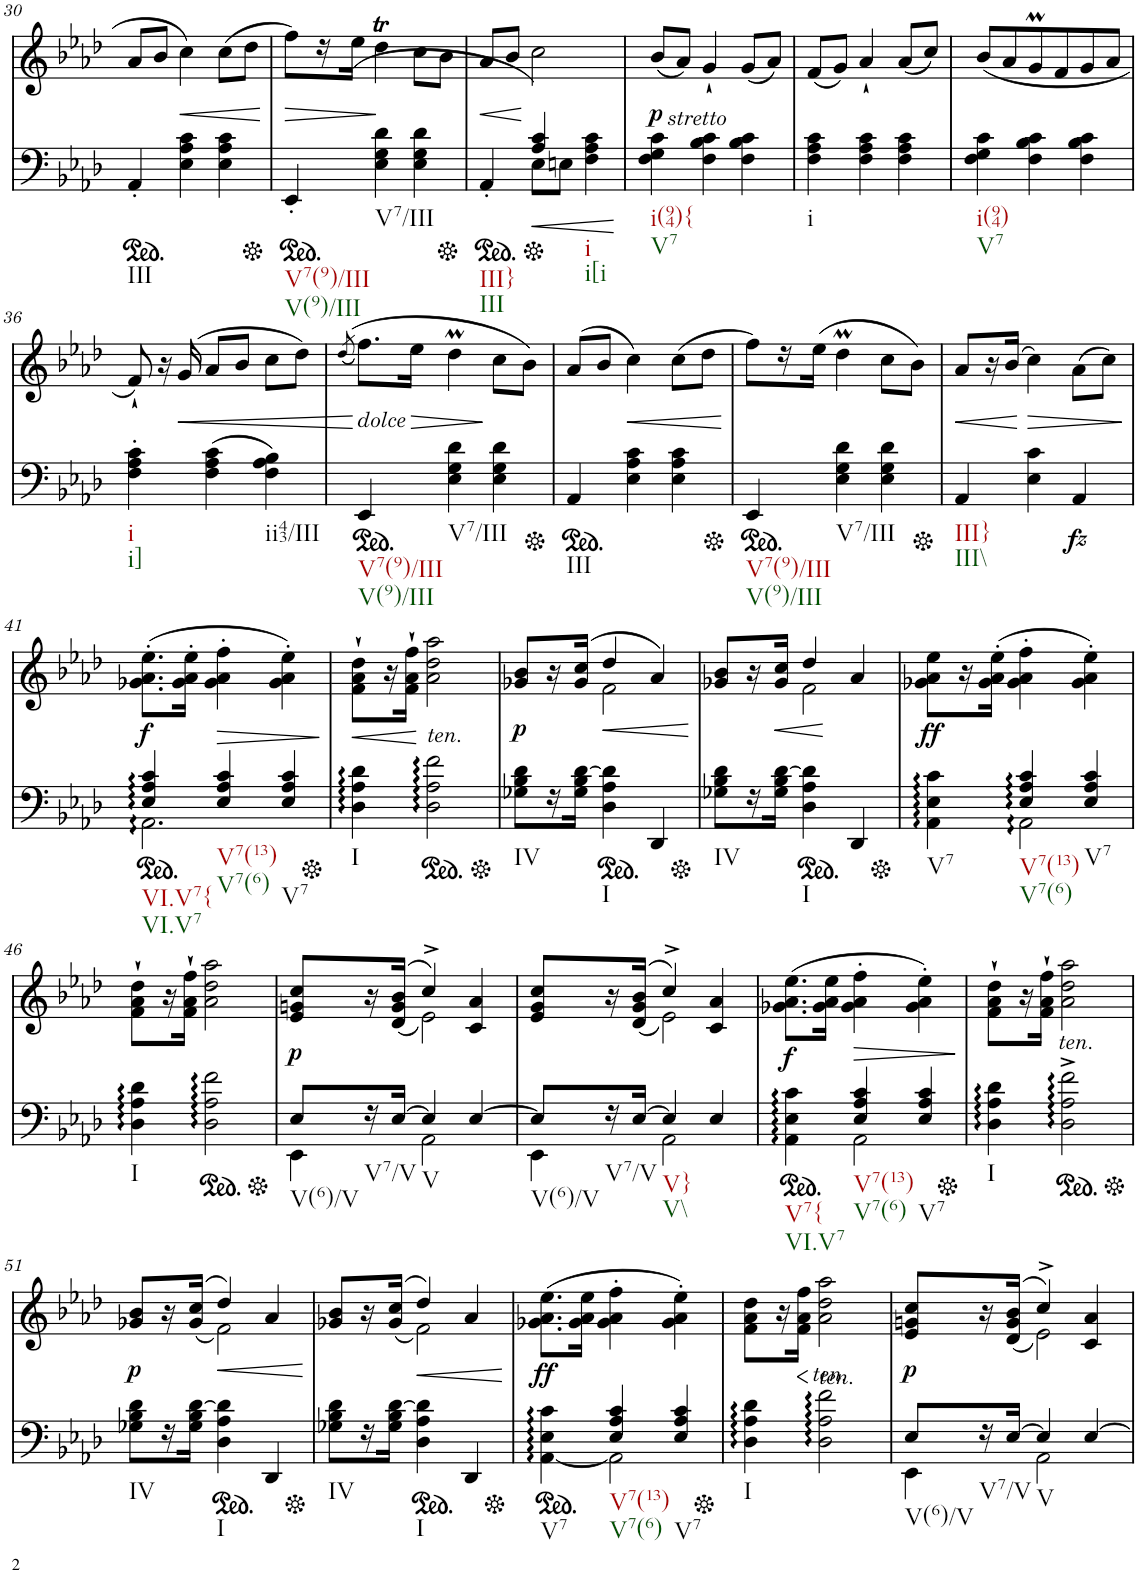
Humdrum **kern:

**kern	**dynam	**kern	**dynam
*part2	*part2	*part1	*part1
*staff2	*staff2	*staff1	*staff1
*I"piano	*	*I"piano	*
*I'Pno	*	*I'Pno	*
!!LO:PB:g=z
*clefF4	*	*clefG2	*
*k[b-e-a-d-]	*	*k[b-e-a-d-]	*
*f:	*	*f:	*
*M3/4	*	*M3/4	*
*ped	*	*	*
=30	=30	=30	=30
!LO:TX:b:t=III	!	!	!
4AA-'/	.	8a-/L	.
.	.	8b-/J	.
!	!	!	!LO:HP:b
4E-\ 4A-\ 4c\	.	4cc\	<
4E-\ 4A-\ 4c\	.	(8cc\L	.
.	.	8dd-\J	.
.	.	.	[
=31	=31	=31	=31
*Xped	*	*	*
*ped	*	*	*
!LO:TX:b:t=V7(9)/III	!	!	!
!LO:TX:b:t=V(9)/III	!	!	!
!	!	!	!LO:HP:b
4EE-'/	.	8ff\L)	>
.	.	16r	.
.	.	(16ee-\JJ	.
!LO:TX:b:t=V7/III	!	!	!
4E-\ 4G\ 4d-\	.	4dd-T\	]
4E-\ 4G\ 4d-\	.	8cc\L	.
.	.	8b-\J	.
=32	=32	=32	=32
*Xped	*	*	*
*ped	*	*	*
*^	*	*	*
!LO:TX:b:t=III}	!	!	!	!
!LO:TX:b:t=III	!	!	!	!
!	!	!	!	!LO:HP:b
4AA-'/	4ryy	.	8a-/L	<
.	.	.	8b-/J	.
*Xped	*	*	*	*
!	!	!LO:HP:b	!	!
4A-/ 4c/	8E-\L	<	2cc\)	[
.	8En\J	.	.	.
!LO:TX:b:t=i	!	!	!	!
!LO:TX:b:t=i[i	!	!	!	!
4ryy	4F\ 4A-\ 4c\	.	.	.
*v	*v	*	*	*
.	[	.	.
=33	=33	=33	=33
!	!	!LO:TX:b:i:t=stretto	!
!LO:TX:b:t=i(94){	!	!	!
!LO:TX:b:t=V7	!	!	!
!	!	!	!LO:DY:b
4F\ 4G\ 4c\	.	(8b-/L	p
.	.	8a-/J)	.
4F\ 4B-\ 4c\	.	4g`/	.
4F\ 4B-\ 4c\	.	(8g/L	.
.	.	8a-/J)	.
=34	=34	=34	=34
!LO:TX:b:t=i	!	!	!
4F\ 4A-\ 4c\	.	(8f/L	.
.	.	8g/J)	.
4F\ 4A-\ 4c\	.	4a-`/	.
4F\ 4A-\ 4c\	.	(8a-/L	.
.	.	8cc/J)	.
=35	=35	=35	=35
!LO:TX:b:t=i(94)	!	!	!
!LO:TX:b:t=V7	!	!	!
4F\ 4G\ 4c\	.	(8b-/L	.
.	.	8a-/	.
4F\ 4B-\ 4c\	.	8gm/	.
.	.	8f/	.
4F\ 4B-\ 4c\	.	8g/	.
.	.	8a-/J	.
!!LO:LB:g=z
=36	=36	=36	=36
!LO:TX:b:t=i	!	!	!
!LO:TX:b:t=i]	!	!	!
4F\' 4A-\' 4c\'	.	8f`/)	.
.	.	16r	.
!	!	!	!LO:HP:b
.	.	(16g/	<
(4F\ 4A-\ 4c\	.	8a-/L	.
.	.	8b-/J	.
!LO:TX:b:t=ii43/III	!	!	!
4F\ 4A-\ 4B-\)	.	8cc\L	.
.	.	8dd-\J)	.
.	.	.	[
=37	=37	=37	=37
.	.	((8qdd-/	.
*ped	*	*	*
!	!	!LO:TX:b:i:t=dolce	!
!LO:TX:b:t=V7(9)/III	!	!	!
!LO:TX:b:t=V(9)/III	!	!	!
4EE-/	.	8.ff\L)	.
.	.	16ee-\Jk	.
!LO:TX:b:t=V7/III	!	!	!
4E-\ 4G\ 4d-\	.	4dd-M\	.
4E-\ 4G\ 4d-\	.	8cc\L	.
.	.	8b-\J)	.
=38	=38	=38	=38
*Xped	*	*	*
*ped	*	*	*
!LO:TX:b:t=III	!	!	!
4AA-/	.	(8a-/L	.
.	.	8b-/J	.
!	!	!	!LO:HP:b
4E-\ 4A-\ 4c\	.	4cc\)	<
4E-\ 4A-\ 4c\	.	(8cc\L	.
.	.	8dd-\J	.
.	.	.	[
=39	=39	=39	=39
*Xped	*	*	*
*ped	*	*	*
!LO:TX:b:t=V7(9)/III	!	!	!
!LO:TX:b:t=V(9)/III	!	!	!
4EE-/	.	8ff\L)	.
.	.	16r	.
.	.	(16ee-\JJ	.
!LO:TX:b:t=V7/III	!	!	!
4E-\ 4G\ 4d-\	.	4dd-M\	.
4E-\ 4G\ 4d-\	.	8cc\L	.
.	.	8b-\J)	.
=40	=40	=40	=40
*Xped	*	*	*
!LO:TX:b:t=III}	!	!	!
!LO:TX:b:t=III\\	!	!	!
!	!	!	!LO:HP:b
4AA-/	.	8a-/L	<
.	.	16r	.
.	.	(16b-/JJ	.
!	!	!	!LO:HP:n=1:b
4E-\ 4c\	.	4cc\)	[ >
!	!LO:DY:b	!	!
4AA-/	fz	(8a-\L	.
.	.	8cc\J)	.
.	.	.	]
!!LO:LB:g=z
=41	=41	=41	=41
*ped	*	*	*
*^	*	*	*
!LO:TX:b:t=VI.V7{	!	!	!	!
!LO:TX:b:t=VI.V7	!	!	!	!
!	!	!	!	!LO:DY:b
4E-/ 4A-/ 4c/	2.AA-::\	.	(8.g-X\' 8.a-\' 8.ee-\'L	f
.	.	.	16g-\' 16a-\' 16ee-\'Jk	.
!LO:TX:b:t=V7(13)	!	!	!	!
!LO:TX:b:t=V7(6)	!	!	!	!
!	!	!	!	!LO:HP:b
4E-/ 4A-/ 4c/	.	.	4g-\' 4a-\' 4ff\'	>
!LO:TX:b:t=V7	!	!	!	!
4E-/ 4A-/ 4c/	.	.	4g-\' 4a-\' 4ee-\')	.
*v	*v	*	*	*
.	.	.	]
=42	=42	=42	=42
*Xped	*	*	*
!LO:TX:b:t=I	!	!	!
!	!	!	!LO:HP:b
4D-\ 4A-\ 4d-\	.	8f\` 8a-\` 8dd-\`L	<
.	.	16r	.
.	.	16f\` 16a-\` 16ff\`JJ	.
*ped	*	*	*
!	!	!LO:TX:b:i:t=ten.	!
2D-\ 2A-\ 2f\	.	2a-\ 2dd-\ 2aa-\	[
=43	=43	=43	=43
*Xped	*	*	*
*	*	*^	*
!LO:TX:b:t=IV	!	!	!	!
!	!	!	!	!LO:DY:b
8G-X\ 8B-\ 8d-\L	.	8g-X/ 8b-/L	4ryy	p
16r	.	16r	.	.
16G-\ 16B-\ [16d-\JJ	.	(16g-/ 16cc/JJ	.	.
*ped	*	*	*	*
!LO:TX:b:t=I	!	!	!	!
!	!	!	!	!LO:HP:b
4D-\ 4A-\ 4d-\]	.	4dd-/	2f\	<
4DD-/	.	4a-/)	.	.
*	*	*v	*v	*
.	.	.	[
=44	=44	=44	=44
*Xped	*	*	*
*	*	*^	*
!LO:TX:b:t=IV	!	!	!	!
8G-X\ 8B-\ 8d-\L	.	8g-X/ 8b-/L	4ryy	.
16r	.	16r	.	.
!	!	!	!	!LO:HP:b
16G-\ 16B-\ [16d-\JJ	.	16g-/ 16cc/JJ	.	<
*ped	*	*	*	*
!LO:TX:b:t=I	!	!	!	!
4D-\ 4A-\ 4d-\]	.	4dd-/	2f\	.
4DD-/	.	4a-/	.	[
*	*	*v	*v	*
=45	=45	=45	=45
*Xped	*	*	*
*^	*	*	*
!LO:TX:b:t=V7	!	!	!	!
!	!	!	!	!LO:DY:b
4ryy	4AA-\ 4E-\ 4c\	.	8g-X\ 8a-\ 8ee-\L	ff
.	.	.	16r	.
.	.	.	(16g-\' 16a-\' 16ee-\'JJ	.
!LO:TX:b:t=V7(13)	!	!	!	!
!LO:TX:b:t=V7(6)	!	!	!	!
4E-/ 4A-/ 4c/	2AA-::\	.	4g-\' 4a-\' 4ff\'	.
!LO:TX:b:t=V7	!	!	!	!
4E-/ 4A-/ 4c/	.	.	4g-\' 4a-\' 4ee-\')	.
*v	*v	*	*	*
!!LO:LB:g=z
=46	=46	=46	=46
!LO:TX:b:t=I	!	!	!
4D-\ 4A-\ 4d-\	.	8f\` 8a-\` 8dd-\`L	.
.	.	16r	.
.	.	16f\` 16a-\` 16ff\`JJ	.
*ped	*	*	*
2D-\ 2A-\ 2f\	.	2a-\ 2dd-\ 2aa-\	.
=47	=47	=47	=47
*Xped	*	*	*
*^	*	*^	*
!LO:TX:b:t=V(6)/V	!	!	!	!	!
!	!	!	!	!	!LO:DY:b
8E-/L	4EE-\	.	8e-/ 8gn/ 8cc/L	4ryy	p
!LO:TX:b:t=V7/V	!	!	!	!	!
16r	.	.	16r	.	.
[16E-/JJ	.	.	((16d-/ 16g/ 16b-/JJ	.	.
!LO:TX:b:t=V	!	!	!	!	!
4E-/]	2AA-\	.	4cc^/)	2e-\)	.
[4E-/	.	.	4c/ 4a-/	.	.
=48	=48	=48	=48	=48	=48
!LO:TX:b:t=V(6)/V	!	!	!	!	!
8E-/L]	4EE-\	.	8e-/ 8g/ 8cc/L	4ryy	.
!LO:TX:b:t=V7/V	!	!	!	!	!
16r	.	.	16r	.	.
[16E-/JJ	.	.	((16d-/ 16g/ 16b-/JJ	.	.
!LO:TX:b:t=V}	!	!	!	!	!
!LO:TX:b:t=V\\	!	!	!	!	!
4E-/]	2AA-\	.	4cc^/)	2e-\)	.
4E-/	.	.	4c/ 4a-/	.	.
*	*	*	*v	*v	*
=49	=49	=49	=49	=49
*ped	*	*	*	*
!LO:TX:b:t=V7{	!	!	!	!
!LO:TX:b:t=VI.V7	!	!	!	!
!	!	!	!	!LO:DY:b
4ryy	4AA-\ 4E-\ 4c\	.	(8.g-X\ 8.a-\ 8.ee-\L	f
.	.	.	16g-\ 16a-\ 16ee-\Jk	.
!LO:TX:b:t=V7(13)	!	!	!	!
!LO:TX:b:t=V7(6)	!	!	!	!
!	!	!	!	!LO:HP:b
4E-/ 4A-/ 4c/	2AA-\	.	4g-\' 4a-\' 4ff\'	>
!LO:TX:b:t=V7	!	!	!	!
4E-/ 4A-/ 4c/	.	.	4g-\' 4a-\' 4ee-\')	.
*v	*v	*	*	*
.	.	.	]
=50	=50	=50	=50
*Xped	*	*	*
!LO:TX:b:t=I	!	!	!
4D-\ 4A-\ 4d-\	.	8f\` 8a-\` 8dd-\`L	.
.	.	16r	.
.	.	16f\` 16a-\` 16ff\`JJ	.
*ped	*	*	*
!	!	!LO:TX:b:i:t=ten.	!
2D-\^ 2A-\^ 2f\^	.	2a-\ 2dd-\ 2aa-\	.
!!LO:LB:g=z
=51	=51	=51	=51
*Xped	*	*	*
*	*	*^	*
!LO:TX:b:t=IV	!	!	!	!
!	!	!	!	!LO:DY:b
8G-X\ 8B-\ 8d-\L	.	8g-X/ 8b-/L	4ryy	p
16r	.	16r	.	.
16G-\ 16B-\ [16d-\JJ	.	((16g-/ 16cc/JJ	.	.
*ped	*	*	*	*
!LO:TX:b:t=I	!	!	!	!
!	!	!	!	!LO:HP:b
4D-\ 4A-\ 4d-\]	.	4dd-/)	2f\)	<
4DD-/	.	4a-/	.	.
*	*	*v	*v	*
.	.	.	[
=52	=52	=52	=52
*Xped	*	*	*
*	*	*^	*
!LO:TX:b:t=IV	!	!	!	!
8G-X\ 8B-\ 8d-\L	.	8g-X/ 8b-/L	4ryy	.
16r	.	16r	.	.
16G-\ 16B-\ [16d-\JJ	.	((16g-/ 16cc/JJ	.	.
*ped	*	*	*	*
!LO:TX:b:t=I	!	!	!	!
!	!	!	!	!LO:HP:b
4D-\ 4A-\ 4d-\]	.	4dd-/)	2f\)	<
4DD-/	.	4a-/	.	.
*	*	*v	*v	*
.	.	.	[
=53	=53	=53	=53
*Xped	*	*	*
*ped	*	*	*
*^	*	*	*
!LO:TX:b:t=V7	!	!	!	!
!	!	!	!	!LO:DY:b
4ryy	[4AA-\ 4E-\ 4c\	.	(8.g-X\ 8.a-\ 8.ee-\L	ff
.	.	.	16g-\ 16a-\ 16ee-\Jk	.
!LO:TX:b:t=V7(13)	!	!	!	!
!LO:TX:b:t=V7(6)	!	!	!	!
4E-/ 4A-/ 4c/	2AA-\]	.	4g-\' 4a-\' 4ff\'	.
!LO:TX:b:t=V7	!	!	!	!
4E-/ 4A-/ 4c/	.	.	4g-\' 4a-\' 4ee-\')	.
*v	*v	*	*	*
=54	=54	=54	=54
*Xped	*	*	*
!LO:TX:b:t=I	!	!	!
4D-\ 4A-\ 4d-\	.	8f\ 8a-\ 8dd-\L	.
.	.	16r	.
!	!	!	!LO:HP:b
.	.	16f\ 16a-\ 16ff\JJ	<
!	!	!LO:TX:b:i:t=ten.	!
!	!	!LO:TX:b:i:t=ten.	!
2D-\ 2A-\ 2f\	.	2a-\ 2dd-\ 2aa-\	[
=55	=55	=55	=55
*^	*	*^	*
!LO:TX:b:t=V(6)/V	!	!	!	!	!
!	!	!	!	!	!LO:DY:b
8E-/L	4EE-\	.	8e-/ 8gn/ 8cc/L	4ryy	p
!LO:TX:b:t=V7/V	!	!	!	!	!
16r	.	.	16r	.	.
[16E-/JJ	.	.	((16d-/ 16g/ 16b-/JJ	.	.
!LO:TX:b:t=V	!	!	!	!	!
4E-/]	2AA-\	.	4cc^/)	2e-\)	.
[4E-/	.	.	4c/ 4a-/	.	.
*v	*v	*	*	*	*
*	*	*v	*v	*
=	=	=	=
*-	*-	*-	*-
